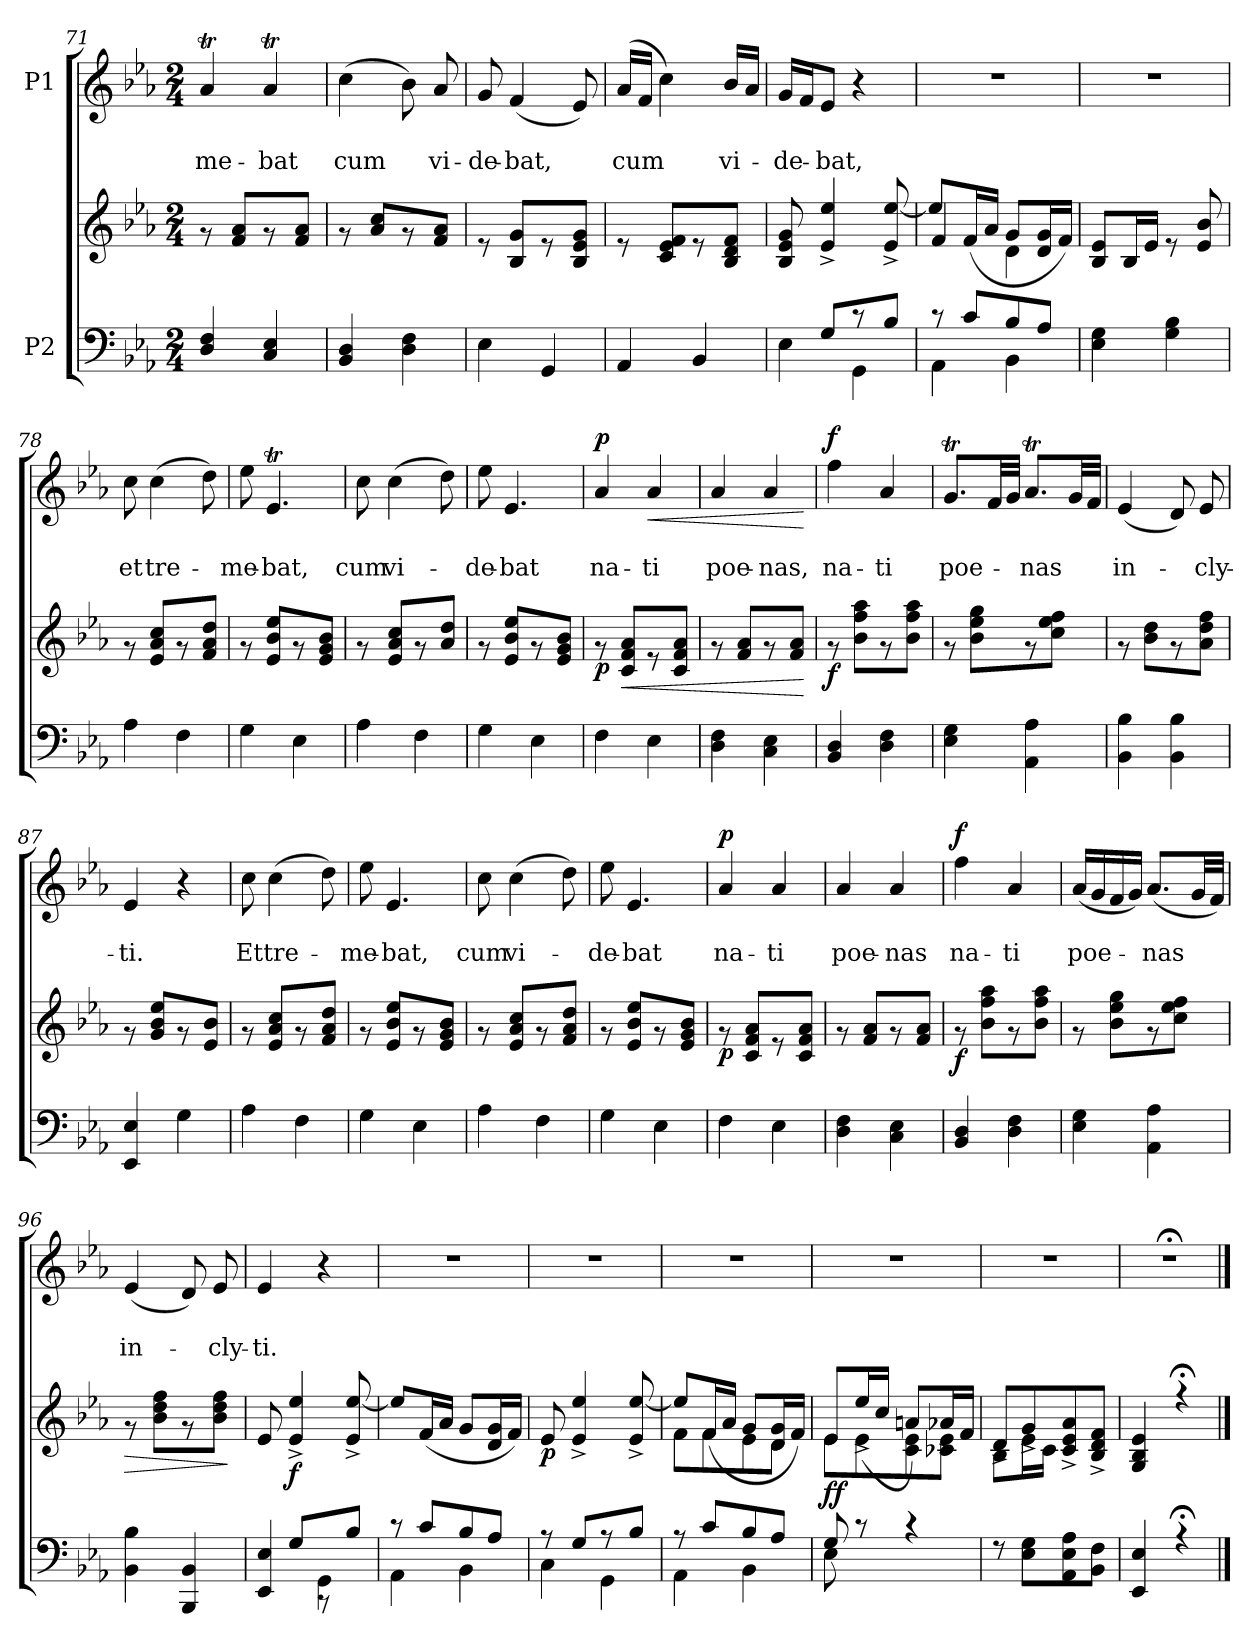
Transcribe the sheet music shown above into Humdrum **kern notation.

**kern	**kern	**dynam	**kern	**text	**text	**dynam
*part2	*part2	*part2	*part1	*part1	*part1	*part1
*staff3	*staff2	*staff2/3	*staff1	*staff1	*staff1	*staff1
*I"P2	*	*	*I"P1	*	*	*
*clefF4	*clefG2	*	*clefG2	*	*	*
*k[b-e-a-]	*k[b-e-a-]	*	*k[b-e-a-]	*	*	*
*E-:	*E-:	*	*E-:	*	*	*
*M2/4	*M2/4	*	*M2/4	*	*	*
=71	=71	=71	=71	=71	=71	=71
*^	*^	*	*	*	*	*
!	!	!	!	!	!	!	!LO:LY:b	!
4D/ 4F/	2ryy	2ryy	8r	.	4a-T/	.	-me-	.
.	.	.	8f/ 8a-/L	.	.	.	.	.
!	!	!	!	!	!	!	!LO:LY:b	!
4C/ 4E-/	.	.	8r	.	4a-T/	.	-bat	.
.	.	.	8f/ 8a-/J	.	.	.	.	.
=72	=72	=72	=72	=72	=72	=72	=72	=72
!	!	!	!	!	!	!	!LO:LY:b	!
4BB-/ 4D/	2ryy	2ryy	8r	.	(>4cc\	.	cum	.
.	.	.	8a-/ 8cc/L	.	.	.	.	.
4D\ 4F\	.	.	8r	.	8b-\)	.	.	.
!	!	!	!	!	!	!	!LO:LY:b	!
.	.	.	8f/ 8a-/J	.	8a-/	.	vi-	.
=73	=73	=73	=73	=73	=73	=73	=73	=73
!	!	!	!	!	!	!	!LO:LY:b	!
4E-\	2ryy	2ryy	8r	.	8g/	.	-de-	.
!	!	!	!	!	!	!	!LO:LY:b	!
.	.	.	8B-/ 8g/L	.	(<4f/	.	-bat,	.
4GG/	.	.	8r	.	.	.	.	.
.	.	.	8B-/ 8e-/ 8g/J	.	8e-/)	.	.	.
=74	=74	=74	=74	=74	=74	=74	=74	=74
!	!	!	!	!	!	!	!LO:LY:b	!
4AA-/	2ryy	2ryy	8r	.	(>16a-/LL	.	cum	.
.	.	.	.	.	16f/JJ	.	.	.
.	.	.	8c/ 8e-/ 8f/L	.	4cc\)	.	.	.
4BB-/	.	.	8r	.	.	.	.	.
!	!	!	!	!	!	!	!LO:LY:b	!
.	.	.	8B-/ 8d/ 8f/J	.	16b-/LL	.	vi-	.
.	.	.	.	.	16a-/JJ	.	.	.
!!LO:LB:g=z
=75	=75	=75	=75	=75	=75	=75	=75	=75
!	!	!	!	!	!	!	!LO:LY:b	!
4E-\	8ryy	2ryy	8B-/ 8e-/ 8g/	.	16g/LL	.	-de-	.
.	.	.	.	.	16f/J	.	.	.
!	!	!	!	!	!	!	!LO:LY:b	!
.	8G/L	.	4e-/^< 4ee-/^<	.	8e-/J	.	-bat,	.
4GG\	8rc	.	.	.	4r	.	.	.
.	8B-/J	.	8e-/^< [>8ee-/^<	.	.	.	.	.
=76	=76	=76	=76	=76	=76	=76	=76	=76
!	!	!	!	!	!LO:N:vis=1	!	!	!
8rc	4AA-\	4f/	8ee-/L]	.	2r	.	.	.
8c/L	.	.	(>16f/L	.	.	.	.	.
.	.	.	16a-/JJ	.	.	.	.	.
8B-/	4BB-\	4d\	8g/L	.	.	.	.	.
8A-/J	.	.	16d/ 16g/L	.	.	.	.	.
.	.	.	16f/JJ)	.	.	.	.	.
=77	=77	=77	=77	=77	=77	=77	=77	=77
!	!	!	!	!	!LO:N:vis=1	!	!	!
4E-\ 4G\	2ryy	2ryy	8B-/ 8e-/L	.	2r	.	.	.
.	.	.	16B-/L	.	.	.	.	.
.	.	.	16e-/JJ	.	.	.	.	.
4G\ 4B-\	.	.	8r	.	.	.	.	.
.	.	.	8e-/ 8b-/	.	.	.	.	.
=78	=78	=78	=78	=78	=78	=78	=78	=78
!	!	!	!	!	!	!	!LO:LY:b	!
4A-\	2ryy	2ryy	8r	.	8cc\	.	et	.
!	!	!	!	!	!	!	!LO:LY:b	!
.	.	.	8e-/ 8a-/ 8cc/L	.	(>4cc\	.	tre-	.
4F\	.	.	8r	.	.	.	.	.
.	.	.	8f/ 8a-/ 8dd/J	.	8dd\)	.	.	.
=79	=79	=79	=79	=79	=79	=79	=79	=79
!	!	!	!	!	!	!	!LO:LY:b	!
4G\	2ryy	2ryy	8r	.	8ee-\	.	-me-	.
!	!	!	!	!	!	!	!LO:LY:b	!
.	.	.	8e-/ 8b-/ 8ee-/L	.	4.e-T/	.	-bat,	.
4E-\	.	.	8r	.	.	.	.	.
.	.	.	8e-/ 8g/ 8b-/J	.	.	.	.	.
=80	=80	=80	=80	=80	=80	=80	=80	=80
!	!	!	!	!	!	!	!LO:LY:b	!
4A-\	2ryy	2ryy	8r	.	8cc\	.	cum	.
!	!	!	!	!	!	!	!LO:LY:b	!
.	.	.	8e-/ 8a-/ 8cc/L	.	(>4cc\	.	vi-	.
4F\	.	.	8r	.	.	.	.	.
.	.	.	8a-/ 8dd/J	.	8dd\)	.	.	.
=81	=81	=81	=81	=81	=81	=81	=81	=81
!	!	!	!	!	!	!	!LO:LY:b	!
4G\	2ryy	2ryy	8r	.	8ee-\	.	-de-	.
!	!	!	!	!	!	!	!LO:LY:b	!
.	.	.	8e-/ 8b-/ 8ee-/L	.	4.e-/	.	-bat	.
4E-\	.	.	8r	.	.	.	.	.
.	.	.	8e-/ 8g/ 8b-/J	.	.	.	.	.
!!LO:PB:g=z
=82	=82	=82	=82	=82	=82	=82	=82	=82
!	!	!	!	!LO:DY:b	!	!	!LO:LY:b	!LO:DY:a
4F\	2ryy	2ryy	8r	p	4a-/	.	na-	p
!	!	!	!	!LO:HP:b	!	!	!	!
.	.	.	8c/ 8f/ 8a-/L	<	.	.	.	.
!	!	!	!	!	!	!	!LO:LY:b	!LO:HP:b
4E-\	.	.	8r	.	4a-/	.	-ti	<
.	.	.	8c/ 8f/ 8a-/J	.	.	.	.	.
=83	=83	=83	=83	=83	=83	=83	=83	=83
!	!	!	!	!	!	!	!LO:LY:b	!
4D\ 4F\	2ryy	2ryy	8r	.	4a-/	.	poe-	.
.	.	.	8f/ 8a-/L	.	.	.	.	.
!	!	!	!	!	!	!	!LO:LY:b	!
4C\ 4E-\	.	.	8r	.	4a-/	.	-nas,	.
.	.	.	8f/ 8a-/J	.	.	.	.	.
*v	*v	*	*	*	*	*	*	*
*	*v	*v	*	*	*	*	*
.	.	[	.	.	.	[
=84	=84	=84	=84	=84	=84	=84
*^	*^	*	*	*	*	*
!	!	!	!	!LO:DY:b	!	!	!LO:LY:b	!LO:DY:a
4BB-/ 4D/	2ryy	2ryy	8r	f	4ff\	.	na-	f
.	.	.	8b-\ 8ff\ 8aa-\L	.	.	.	.	.
!	!	!	!	!	!	!	!LO:LY:b	!
4D\ 4F\	.	.	8r	.	4a-/	.	-ti	.
.	.	.	8b-\ 8ff\ 8aa-\J	.	.	.	.	.
=85	=85	=85	=85	=85	=85	=85	=85	=85
!	!	!	!	!	!	!	!LO:LY:b	!
4E-\ 4G\	2ryy	2ryy	8r	.	8.gt/L	.	poe-	.
.	.	.	8b-\ 8ee-\ 8gg\L	.	.	.	.	.
.	.	.	.	.	32f/LL	.	.	.
.	.	.	.	.	32g/JJJ	.	.	.
!	!	!	!	!	!	!	!LO:LY:b	!
4AA-\ 4A-\	.	.	8r	.	8.a-T/L	.	-nas	.
.	.	.	8cc\ 8ee-\ 8ff\J	.	.	.	.	.
.	.	.	.	.	32g/LL	.	.	.
.	.	.	.	.	32f/JJJ	.	.	.
=86	=86	=86	=86	=86	=86	=86	=86	=86
!	!	!	!	!	!	!	!LO:LY:b	!
4BB-\ 4B-\	2ryy	2ryy	8r	.	(<4e-/	.	in-	.
.	.	.	8b-\ 8dd\L	.	.	.	.	.
4BB-\ 4B-\	.	.	8r	.	8d/)	.	.	.
!	!	!	!	!	!	!	!LO:LY:b	!
.	.	.	8a-\ 8dd\ 8ff\J	.	8e-/	.	-cly-	.
=87	=87	=87	=87	=87	=87	=87	=87	=87
!	!	!	!	!	!	!	!LO:LY:b	!
4EE-/ 4E-/	2ryy	2ryy	8r	.	4e-/	.	-ti.	.
.	.	.	8g/ 8b-/ 8ee-/L	.	.	.	.	.
4G\	.	.	8r	.	4r	.	.	.
.	.	.	8e-/ 8b-/J	.	.	.	.	.
=88	=88	=88	=88	=88	=88	=88	=88	=88
!	!	!	!	!	!	!	!LO:LY:b	!
4A-\	2ryy	2ryy	8r	.	8cc\	.	Et	.
!	!	!	!	!	!	!	!LO:LY:b	!
.	.	.	8e-/ 8a-/ 8cc/L	.	(>4cc\	.	tre-	.
4F\	.	.	8r	.	.	.	.	.
.	.	.	8f/ 8a-/ 8dd/J	.	8dd\)	.	.	.
=89	=89	=89	=89	=89	=89	=89	=89	=89
!	!	!	!	!	!	!	!LO:LY:b	!
4G\	2ryy	2ryy	8r	.	8ee-\	.	-me-	.
!	!	!	!	!	!	!	!LO:LY:b	!
.	.	.	8e-/ 8b-/ 8ee-/L	.	4.e-/	.	-bat,	.
4E-\	.	.	8r	.	.	.	.	.
.	.	.	8e-/ 8g/ 8b-/J	.	.	.	.	.
!!LO:LB:g=z
=90	=90	=90	=90	=90	=90	=90	=90	=90
!	!	!	!	!	!	!	!LO:LY:b	!
4A-\	2ryy	2ryy	8r	.	8cc\	.	cum	.
!	!	!	!	!	!	!	!LO:LY:b	!
.	.	.	8e-/ 8a-/ 8cc/L	.	(>4cc\	.	vi-	.
4F\	.	.	8r	.	.	.	.	.
.	.	.	8f/ 8a-/ 8dd/J	.	8dd\)	.	.	.
=91	=91	=91	=91	=91	=91	=91	=91	=91
!	!	!	!	!	!	!	!LO:LY:b	!
4G\	2ryy	2ryy	8r	.	8ee-\	.	-de-	.
!	!	!	!	!	!	!	!LO:LY:b	!
.	.	.	8e-/ 8b-/ 8ee-/L	.	4.e-/	.	-bat	.
4E-\	.	.	8r	.	.	.	.	.
.	.	.	8e-/ 8g/ 8b-/J	.	.	.	.	.
=92	=92	=92	=92	=92	=92	=92	=92	=92
!	!	!	!	!LO:DY:b	!	!	!LO:LY:b	!LO:DY:a
4F\	2ryy	2ryy	8r	p	4a-/	.	na-	p
.	.	.	8c/ 8f/ 8a-/L	.	.	.	.	.
!	!	!	!	!	!	!	!LO:LY:b	!
4E-\	.	.	8r	.	4a-/	.	-ti	.
.	.	.	8c/ 8f/ 8a-/J	.	.	.	.	.
=93	=93	=93	=93	=93	=93	=93	=93	=93
!	!	!	!	!	!	!	!LO:LY:b	!
4D\ 4F\	2ryy	2ryy	8r	.	4a-/	.	poe-	.
.	.	.	8f/ 8a-/L	.	.	.	.	.
!	!	!	!	!	!	!	!LO:LY:b	!
4C\ 4E-\	.	.	8r	.	4a-/	.	-nas	.
.	.	.	8f/ 8a-/J	.	.	.	.	.
=94	=94	=94	=94	=94	=94	=94	=94	=94
!	!	!	!	!LO:DY:b	!	!	!LO:LY:b	!LO:DY:a
4BB-/ 4D/	2ryy	2ryy	8r	f	4ff\	.	na-	f
.	.	.	8b-\ 8ff\ 8aa-\L	.	.	.	.	.
!	!	!	!	!	!	!	!LO:LY:b	!
4D\ 4F\	.	.	8r	.	4a-/	.	-ti	.
.	.	.	8b-\ 8ff\ 8aa-\J	.	.	.	.	.
=95	=95	=95	=95	=95	=95	=95	=95	=95
!	!	!	!	!	!	!	!LO:LY:b	!
4E-\ 4G\	2ryy	2ryy	8r	.	(<16a-/LL	.	poe-	.
.	.	.	.	.	16g/	.	.	.
.	.	.	8b-\ 8ee-\ 8gg\L	.	16f/	.	.	.
.	.	.	.	.	16g/JJ)	.	.	.
!	!	!	!	!	!	!	!LO:LY:b	!
4AA-\ 4A-\	.	.	8r	.	(<8.a-/L	.	-nas	.
.	.	.	8cc\ 8ee-\ 8ff\J	.	.	.	.	.
.	.	.	.	.	32g/LL	.	.	.
.	.	.	.	.	32f/JJJ)	.	.	.
=96	=96	=96	=96	=96	=96	=96	=96	=96
!	!	!	!	!LO:HP:b	!	!	!LO:LY:b	!
4BB-\ 4B-\	2ryy	2ryy	8r	>	(<4e-/	.	in-	.
.	.	.	8b-\ 8dd\ 8ff\L	.	.	.	.	.
4BBB-/ 4BB-/	.	.	8r	.	8d/)	.	.	.
!	!	!	!	!	!	!	!LO:LY:b	!
.	.	.	8b-\ 8dd\ 8ff\J	.	8e-/	.	-cly-	.
*v	*v	*	*	*	*	*	*	*
*	*v	*v	*	*	*	*	*
.	.	]	.	.	.	.
=97	=97	=97	=97	=97	=97	=97
*^	*^	*	*	*	*	*
!	!	!	!	!	!	!	!LO:LY:b	!
4EE-/ 4E-/	8ryy	2ryy	8e-/	.	4e-/	.	-ti.	.
!	!	!	!	!LO:DY:b	!	!	!	!
.	8G/L	.	4e-/^< 4ee-/^<	f	.	.	.	.
4GG\	8r	.	.	.	4r	.	.	.
.	8B-/J	.	8e-/^< [>8ee-/^<	.	.	.	.	.
!!LO:LB:g=z
=98	=98	=98	=98	=98	=98	=98	=98	=98
!	!	!	!	!	!LO:N:vis=1	!	!	!
8rc	4AA-\	2ryy	8ee-/L]	.	2r	.	.	.
8c/L	.	.	(>16f/L	.	.	.	.	.
.	.	.	16a-/JJ	.	.	.	.	.
8B-/	4BB-\	.	8g/L	.	.	.	.	.
8A-/J	.	.	16d/ 16g/L	.	.	.	.	.
.	.	.	16f/JJ)	.	.	.	.	.
=99	=99	=99	=99	=99	=99	=99	=99	=99
!	!	!	!	!LO:DY:b	!LO:N:vis=1	!	!	!
4C\	8rA	2ryy	8e-/	p	2r	.	.	.
.	8G/L	.	4e-/^< 4ee-/^<	.	.	.	.	.
4GG\	8rA	.	.	.	.	.	.	.
.	8B-/J	.	8e-/^< [>8ee-/^<	.	.	.	.	.
=100	=100	=100	=100	=100	=100	=100	=100	=100
!	!	!	!	!	!LO:N:vis=1	!	!	!
8rA	4AA-\	8f\L	8ee-/L]	.	2r	.	.	.
8c/L	.	8f\	(>16f/L	.	.	.	.	.
.	.	.	16a-/JJ	.	.	.	.	.
8B-/	4BB-\	8e-\	8g/L	.	.	.	.	.
8A-/J	.	8d\J	16d/ 16g/L	.	.	.	.	.
.	.	.	16f/JJ)	.	.	.	.	.
=101	=101	=101	=101	=101	=101	=101	=101	=101
!	!	!	!	!LO:DY:b	!LO:N:vis=1	!	!	!
8G/	8E-\	8e-\L	8e-/L	ff	2r	.	.	.
8rc	4.ryy	8e-\	(>16ee-^>/L	.	.	.	.	.
.	.	.	16cc/JJ	.	.	.	.	.
4rc	.	8c\ 8e-\	8an/L)	.	.	.	.	.
.	.	8c-X\ 8e-\J	16a-X^>/L	.	.	.	.	.
.	.	.	16f/JJ	.	.	.	.	.
=102	=102	=102	=102	=102	=102	=102	=102	=102
!	!	!	!	!	!LO:N:vis=1	!	!	!
8r	2ryy	8B-\L	8d^</L	.	2r	.	.	.
8E-\ 8G\L	.	16e-\L	8g^>/	.	.	.	.	.
.	.	16c\JJ	.	.	.	.	.	.
8AA-\ 8E-\ 8A-\	.	4ryy	8c/^> 8e-/^> 8a-/^>	.	.	.	.	.
8BB-\ 8F\J	.	.	8B-/^> 8d/^> 8f/^>J	.	.	.	.	.
=103	=103	=103	=103	=103	=103	=103	=103	=103
!	!	!	!	!	!LO:N:vis=1	!	!	!
4EE-/ 4E-/	2ryy	4G/ 4B-/ 4e-/	2ryy	.	2r;<	.	.	.
4r;<	.	4r;<	.	.	.	.	.	.
*v	*v	*	*	*	*	*	*	*
*	*v	*v	*	*	*	*	*
==	==	==	==	==	==	==
*-	*-	*-	*-	*-	*-	*-
